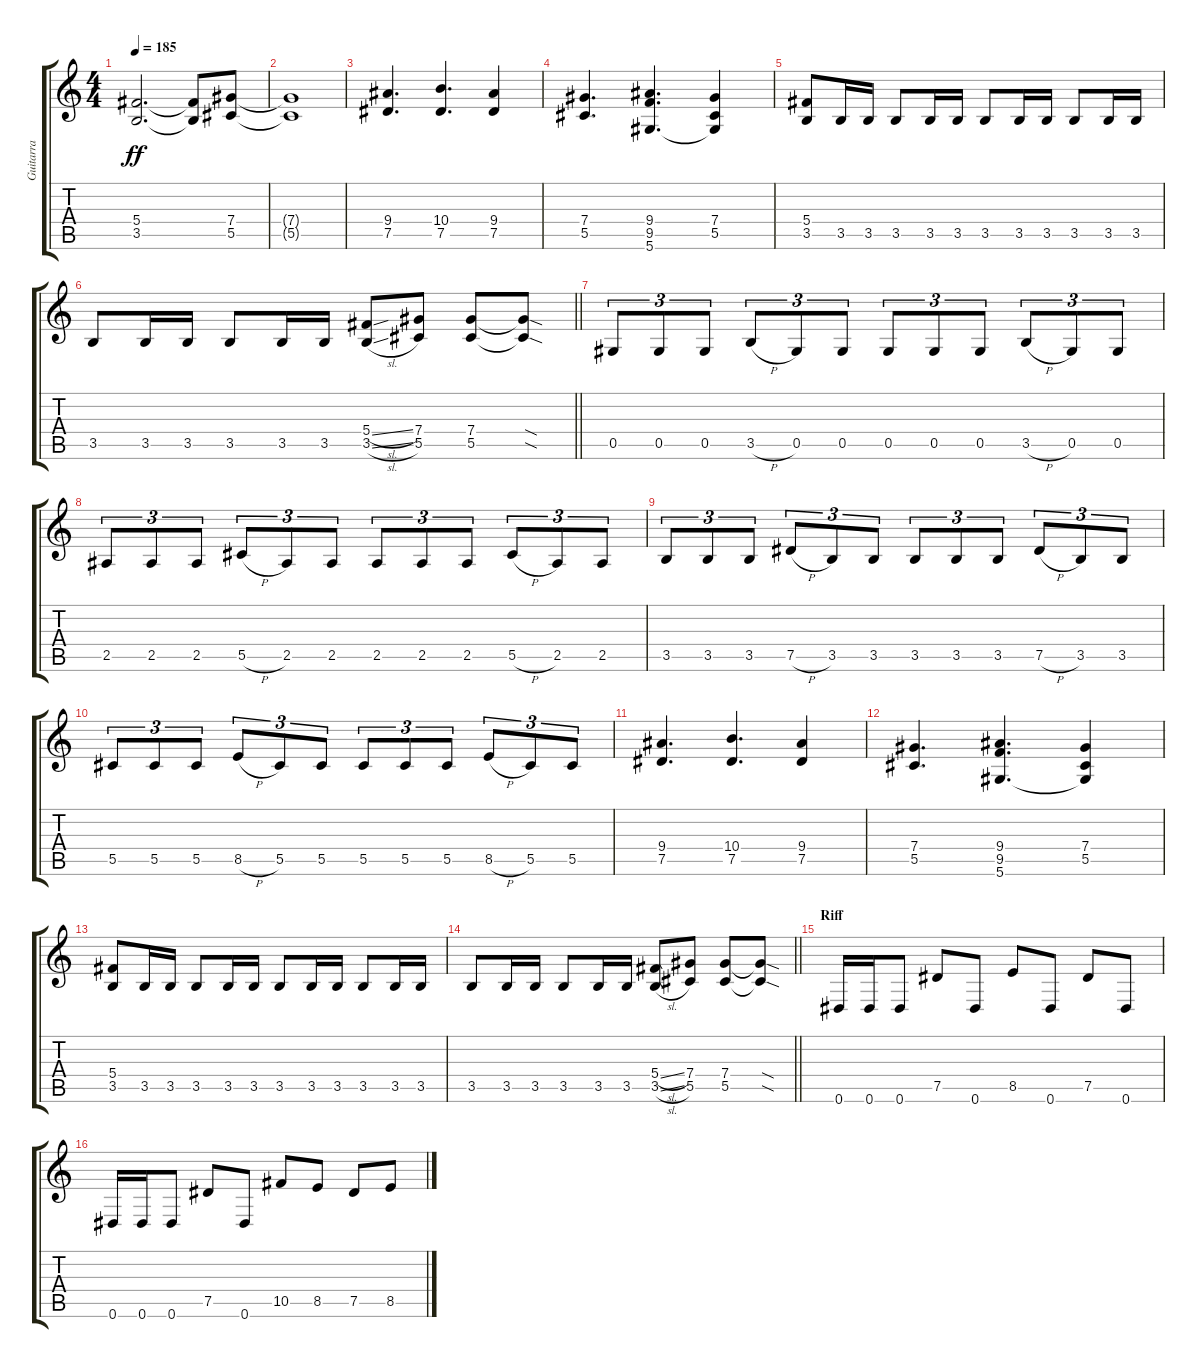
\track ("Guitarra" "Guitarra") {instrument distortionguitar}
\staff {score tabs}
\tuning (Eb4 Bb3 Gb3 Db3 Ab2 Eb2) {hide}
\ts (4 4)
\tempo 185
\clef g2
\ks c
(5.4 3.5).2{d dy ff} (5.4{t} 3.5{t}).8 (7.4 5.5).8 |
(7.4{t} 5.5{t}).1 |
(9.4 7.5).4{d} (10.4 7.5).4{d} (9.4 7.5).4 |
(7.4 5.5).4{d} (9.4 9.5 5.6).4{d} (7.4 5.5 5.6{t}).4 |
(5.4 3.5).8 3.5.16 3.5.16 3.5.8 3.5.16 3.5.16 3.5.8 3.5.16 3.5.16 3.5.8 3.5.16 3.5.16 |
\barLineRight lightlight
3.5.8 3.5.16 3.5.16 3.5.8 3.5.16 3.5.16 (5.4{sl} 3.5{sl}).8 (7.4 5.5).8 (7.4 5.5).8 (7.4{sod t} 5.5{sod t}).8 |
0.5.8{tu (3 2)} 0.5.8{tu (3 2)} 0.5.8{tu (3 2)} 3.5{h}.8{tu (3 2)} 0.5.8{tu (3 2)} 0.5.8{tu (3 2)} 0.5.8{tu (3 2)} 0.5.8{tu (3 2)} 0.5.8{tu (3 2)} 3.5{h}.8{tu (3 2)} 0.5.8{tu (3 2)} 0.5.8{tu (3 2)} |
2.5.8{tu (3 2)} 2.5.8{tu (3 2)} 2.5.8{tu (3 2)} 5.5{h}.8{tu (3 2)} 2.5.8{tu (3 2)} 2.5.8{tu (3 2)} 2.5.8{tu (3 2)} 2.5.8{tu (3 2)} 2.5.8{tu (3 2)} 5.5{h}.8{tu (3 2)} 2.5.8{tu (3 2)} 2.5.8{tu (3 2)} |
3.5.8{tu (3 2)} 3.5.8{tu (3 2)} 3.5.8{tu (3 2)} 7.5{h}.8{tu (3 2)} 3.5.8{tu (3 2)} 3.5.8{tu (3 2)} 3.5.8{tu (3 2)} 3.5.8{tu (3 2)} 3.5.8{tu (3 2)} 7.5{h}.8{tu (3 2)} 3.5.8{tu (3 2)} 3.5.8{tu (3 2)} |
5.5.8{tu (3 2)} 5.5.8{tu (3 2)} 5.5.8{tu (3 2)} 8.5{h}.8{tu (3 2)} 5.5.8{tu (3 2)} 5.5.8{tu (3 2)} 5.5.8{tu (3 2)} 5.5.8{tu (3 2)} 5.5.8{tu (3 2)} 8.5{h}.8{tu (3 2)} 5.5.8{tu (3 2)} 5.5.8{tu (3 2)} |
(9.4 7.5).4{d} (10.4 7.5).4{d} (9.4 7.5).4 |
(7.4 5.5).4{d} (9.4 9.5 5.6).4{d} (7.4 5.5 5.6{t}).4 |
(5.4 3.5).8 3.5.16 3.5.16 3.5.8 3.5.16 3.5.16 3.5.8 3.5.16 3.5.16 3.5.8 3.5.16 3.5.16 |
\barLineRight lightlight
3.5.8 3.5.16 3.5.16 3.5.8 3.5.16 3.5.16 (5.4{sl} 3.5{sl}).8 (7.4 5.5).8 (7.4 5.5).8 (7.4{sod t} 5.5{sod t}).8 |
\section ("" "Riff")
0.6.16 0.6.16 0.6.8 7.5.8 0.6.8 8.5.8 0.6.8 7.5.8 0.6.8 |
0.6.16 0.6.16 0.6.8 7.5.8 0.6.8 10.5.8 8.5.8 7.5.8 8.5.8
